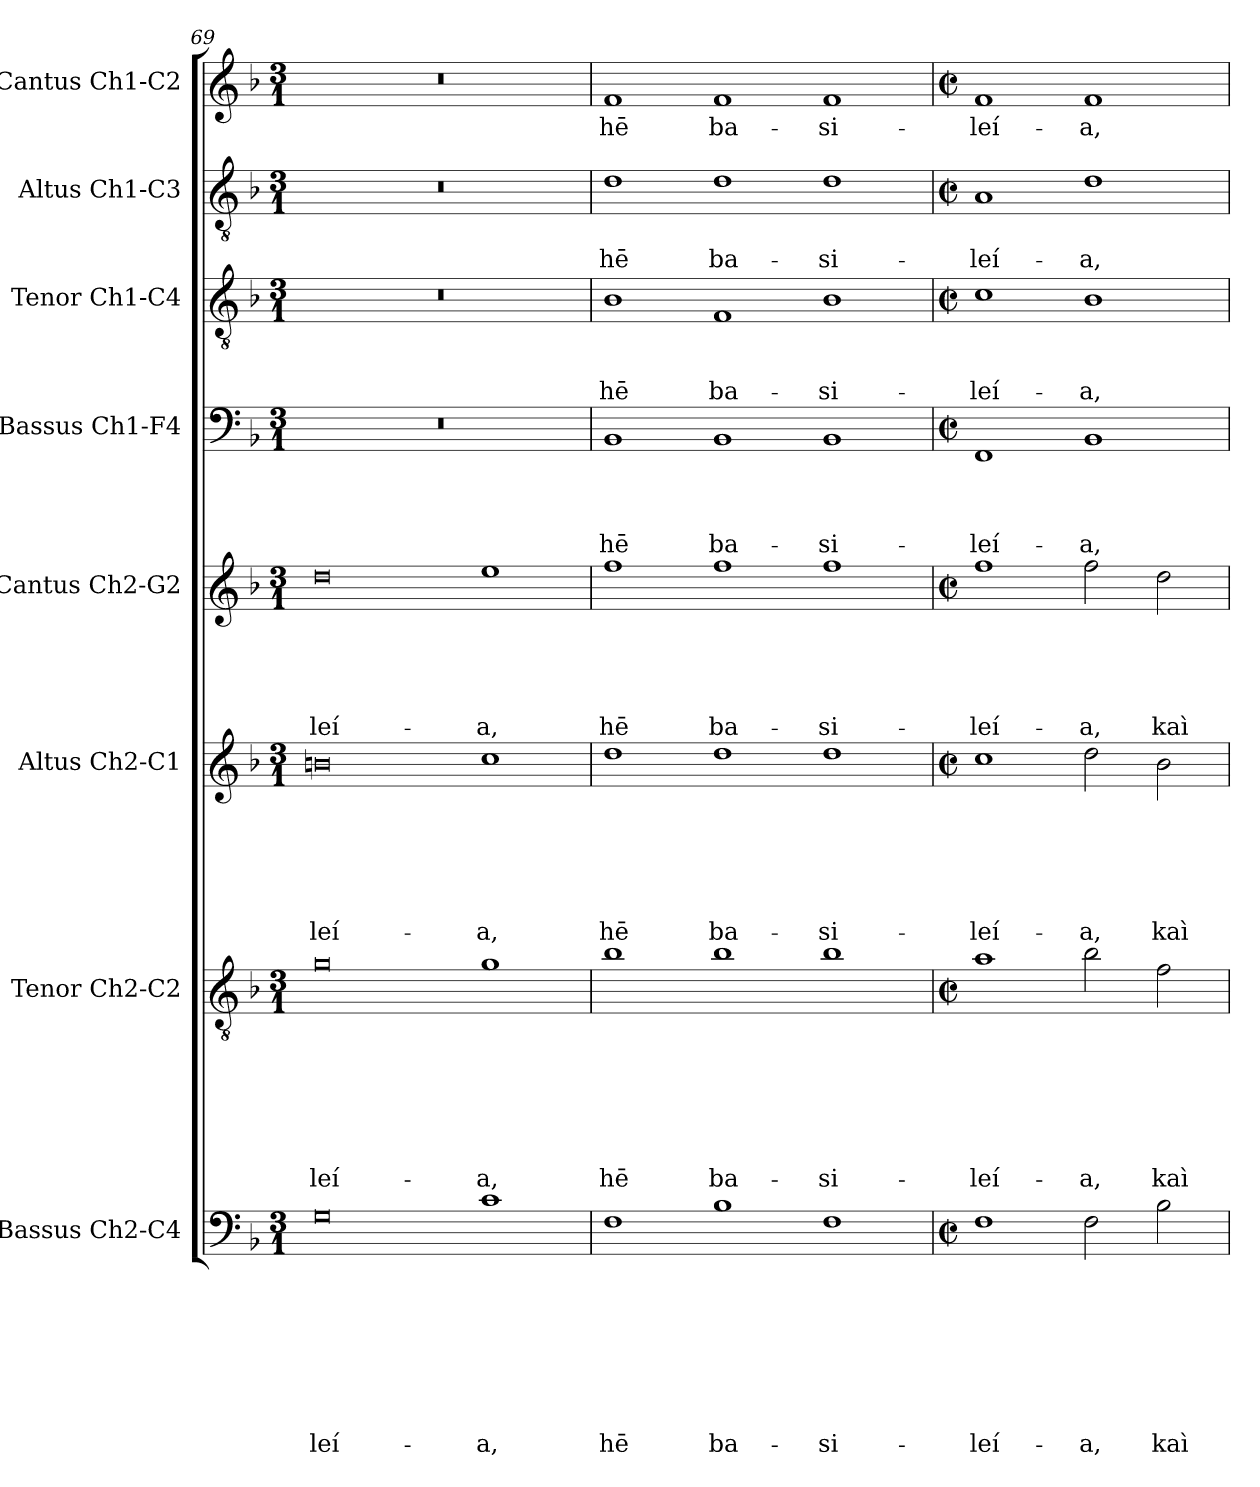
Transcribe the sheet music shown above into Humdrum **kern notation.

**kern	**text	**text	**text	**text	**text	**text	**text	**text	**kern	**text	**text	**text	**text	**text	**text	**text	**kern	**text	**text	**text	**text	**text	**text	**kern	**text	**text	**text	**text	**text	**kern	**text	**text	**text	**text	**kern	**text	**text	**text	**kern	**text	**text	**kern	**text
*part8	*part8	*part8	*part8	*part8	*part8	*part8	*part8	*part8	*part7	*part7	*part7	*part7	*part7	*part7	*part7	*part7	*part6	*part6	*part6	*part6	*part6	*part6	*part6	*part5	*part5	*part5	*part5	*part5	*part5	*part4	*part4	*part4	*part4	*part4	*part3	*part3	*part3	*part3	*part2	*part2	*part2	*part1	*part1
*staff8	*staff8	*staff8	*staff8	*staff8	*staff8	*staff8	*staff8	*staff8	*staff7	*staff7	*staff7	*staff7	*staff7	*staff7	*staff7	*staff7	*staff6	*staff6	*staff6	*staff6	*staff6	*staff6	*staff6	*staff5	*staff5	*staff5	*staff5	*staff5	*staff5	*staff4	*staff4	*staff4	*staff4	*staff4	*staff3	*staff3	*staff3	*staff3	*staff2	*staff2	*staff2	*staff1	*staff1
*I"Bassus Ch2-C4	*	*	*	*	*	*	*	*	*I"Tenor Ch2-C2	*	*	*	*	*	*	*	*I"Altus Ch2-C1	*	*	*	*	*	*	*I"Cantus Ch2-G2	*	*	*	*	*	*I"Bassus Ch1-F4	*	*	*	*	*I"Tenor Ch1-C4	*	*	*	*I"Altus Ch1-C3	*	*	*I"Cantus Ch1-C2	*
*I'B2	*	*	*	*	*	*	*	*	*I'T2	*	*	*	*	*	*	*	*I'A2	*	*	*	*	*	*	*I'C2	*	*	*	*	*	*I'B	*	*	*	*	*I'T	*	*	*	*I'A	*	*	*I'C	*
*clefF4	*	*	*	*	*	*	*	*	*clefGv2	*	*	*	*	*	*	*	*clefG2	*	*	*	*	*	*	*clefG2	*	*	*	*	*	*clefF4	*	*	*	*	*clefGv2	*	*	*	*clefGv2	*	*	*clefG2	*
*k[b-]	*	*	*	*	*	*	*	*	*k[b-]	*	*	*	*	*	*	*	*k[b-]	*	*	*	*	*	*	*k[b-]	*	*	*	*	*	*k[b-]	*	*	*	*	*k[b-]	*	*	*	*k[b-]	*	*	*k[b-]	*
*F:	*	*	*	*	*	*	*	*	*F:	*	*	*	*	*	*	*	*F:	*	*	*	*	*	*	*F:	*	*	*	*	*	*F:	*	*	*	*	*F:	*	*	*	*F:	*	*	*F:	*
*M3/1	*	*	*	*	*	*	*	*	*M3/1	*	*	*	*	*	*	*	*M3/1	*	*	*	*	*	*	*M3/1	*	*	*	*	*	*M3/1	*	*	*	*	*M3/1	*	*	*	*M3/1	*	*	*M3/1	*
=69	=69	=69	=69	=69	=69	=69	=69	=69	=69	=69	=69	=69	=69	=69	=69	=69	=69	=69	=69	=69	=69	=69	=69	=69	=69	=69	=69	=69	=69	=69	=69	=69	=69	=69	=69	=69	=69	=69	=69	=69	=69	=69	=69
!	!	!	!	!	!	!	!	!LO:LY:b	!	!	!	!	!	!	!	!LO:LY:b	!	!	!	!	!	!	!LO:LY:b	!	!	!	!	!	!LO:LY:b	!	!	!	!	!	!	!	!	!	!	!	!	!	!
0G	.	.	.	.	.	.	.	-leí-	0g	.	.	.	.	.	.	-leí-	0bn	.	.	.	.	.	-leí-	0dd	.	.	.	.	-leí-	0.r	.	.	.	.	0.r	.	.	.	0.r	.	.	0.r	.
!	!	!	!	!	!	!	!	!LO:LY:b	!	!	!	!	!	!	!	!LO:LY:b	!	!	!	!	!	!	!LO:LY:b	!	!	!	!	!	!LO:LY:b	!	!	!	!	!	!	!	!	!	!	!	!	!	!
1c	.	.	.	.	.	.	.	-a,	1g	.	.	.	.	.	.	-a,	1cc	.	.	.	.	.	-a,	1ee	.	.	.	.	-a,	.	.	.	.	.	.	.	.	.	.	.	.	.	.
=70	=70	=70	=70	=70	=70	=70	=70	=70	=70	=70	=70	=70	=70	=70	=70	=70	=70	=70	=70	=70	=70	=70	=70	=70	=70	=70	=70	=70	=70	=70	=70	=70	=70	=70	=70	=70	=70	=70	=70	=70	=70	=70	=70
!	!	!	!	!	!	!	!	!LO:LY:b	!	!	!	!	!	!	!	!LO:LY:b	!	!	!	!	!	!	!LO:LY:b	!	!	!	!	!	!LO:LY:b	!	!	!	!	!LO:LY:b	!	!	!	!LO:LY:b	!	!	!LO:LY:b	!	!LO:LY:b
1F	.	.	.	.	.	.	.	hē	1b-	.	.	.	.	.	.	hē	1dd	.	.	.	.	.	hē	1ff	.	.	.	.	hē	1BB-	.	.	.	hē	1B-	.	.	hē	1d	.	hē	1f	hē
!	!	!	!	!	!	!	!	!LO:LY:b	!	!	!	!	!	!	!	!LO:LY:b	!	!	!	!	!	!	!LO:LY:b	!	!	!	!	!	!LO:LY:b	!	!	!	!	!LO:LY:b	!	!	!	!LO:LY:b	!	!	!LO:LY:b	!	!LO:LY:b
1B-	.	.	.	.	.	.	.	ba-	1b-	.	.	.	.	.	.	ba-	1dd	.	.	.	.	.	ba-	1ff	.	.	.	.	ba-	1BB-	.	.	.	ba-	1F	.	.	ba-	1d	.	ba-	1f	ba-
!	!	!	!	!	!	!	!	!LO:LY:b	!	!	!	!	!	!	!	!LO:LY:b	!	!	!	!	!	!	!LO:LY:b	!	!	!	!	!	!LO:LY:b	!	!	!	!	!LO:LY:b	!	!	!	!LO:LY:b	!	!	!LO:LY:b	!	!LO:LY:b
1F	.	.	.	.	.	.	.	-si-	1b-	.	.	.	.	.	.	-si-	1dd	.	.	.	.	.	-si-	1ff	.	.	.	.	-si-	1BB-	.	.	.	-si-	1B-	.	.	-si-	1d	.	-si-	1f	-si-
=71	=71	=71	=71	=71	=71	=71	=71	=71	=71	=71	=71	=71	=71	=71	=71	=71	=71	=71	=71	=71	=71	=71	=71	=71	=71	=71	=71	=71	=71	=71	=71	=71	=71	=71	=71	=71	=71	=71	=71	=71	=71	=71	=71
*M2/2	*	*	*	*	*	*	*	*	*M2/2	*	*	*	*	*	*	*	*M2/2	*	*	*	*	*	*	*M2/2	*	*	*	*	*	*M2/2	*	*	*	*	*M2/2	*	*	*	*M2/2	*	*	*M2/2	*
*met(c|)	*	*	*	*	*	*	*	*	*met(c|)	*	*	*	*	*	*	*	*met(c|)	*	*	*	*	*	*	*met(c|)	*	*	*	*	*	*met(c|)	*	*	*	*	*met(c|)	*	*	*	*met(c|)	*	*	*met(c|)	*
!	!	!	!	!	!	!	!	!LO:LY:b	!	!	!	!	!	!	!	!LO:LY:b	!	!	!	!	!	!	!LO:LY:b	!	!	!	!	!	!LO:LY:b	!	!	!	!	!LO:LY:b	!	!	!	!LO:LY:b	!	!	!LO:LY:b	!	!LO:LY:b
1F	.	.	.	.	.	.	.	-leí-	1a	.	.	.	.	.	.	-leí-	1cc	.	.	.	.	.	-leí-	1ff	.	.	.	.	-leí-	1FF	.	.	.	-leí-	1c	.	.	-leí-	1A	.	-leí-	1f	-leí-
!	!	!	!	!	!	!	!	!LO:LY:b	!	!	!	!	!	!	!	!LO:LY:b	!	!	!	!	!	!	!LO:LY:b	!	!	!	!	!	!LO:LY:b	!	!	!	!	!LO:LY:b	!	!	!	!LO:LY:b	!	!	!LO:LY:b	!	!LO:LY:b
2F\	.	.	.	.	.	.	.	-a,	2b-\	.	.	.	.	.	.	-a,	2dd\	.	.	.	.	.	-a,	2ff\	.	.	.	.	-a,	1BB-	.	.	.	-a,	1B-	.	.	-a,	1d	.	-a,	1f	-a,
!	!	!	!	!	!	!	!	!LO:LY:b	!	!	!	!	!	!	!	!LO:LY:b	!	!	!	!	!	!	!LO:LY:b	!	!	!	!	!	!LO:LY:b	!	!	!	!	!	!	!	!	!	!	!	!	!	!
2B-\	.	.	.	.	.	.	.	kaì	2f\	.	.	.	.	.	.	kaì	2b-\	.	.	.	.	.	kaì	2dd\	.	.	.	.	kaì	.	.	.	.	.	.	.	.	.	.	.	.	.	.
=	=	=	=	=	=	=	=	=	=	=	=	=	=	=	=	=	=	=	=	=	=	=	=	=	=	=	=	=	=	=	=	=	=	=	=	=	=	=	=	=	=	=	=
*-	*-	*-	*-	*-	*-	*-	*-	*-	*-	*-	*-	*-	*-	*-	*-	*-	*-	*-	*-	*-	*-	*-	*-	*-	*-	*-	*-	*-	*-	*-	*-	*-	*-	*-	*-	*-	*-	*-	*-	*-	*-	*-	*-
